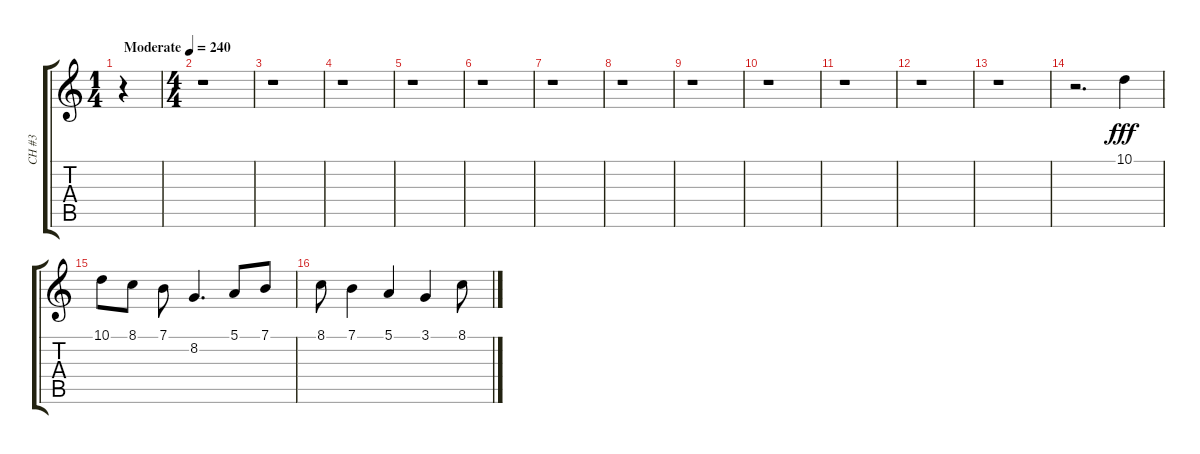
\track ("CH #3" "CH #3") {instrument brightacousticpiano}
\staff {score tabs}
\tuning (E4 B3 G3 D3 A2 E2) {hide}
\ts (1 4)
\tempo (240 "Moderate")
\clef g2
\ks c
r.4{dy fff instrument brightacousticpiano} |
\ts (4 4)
r.1 |
r.1 |
r.1 |
r.1 |
r.1 |
r.1 |
r.1 |
r.1 |
r.1 |
r.1 |
r.1 |
r.1 |
r.2{d} 10.1.4{balance 8} |
10.1.8 8.1.8 7.1.8 8.2.4{d} 5.1.8 7.1.8 |
8.1.8 7.1.4 5.1.4 3.1.4 8.1.8
